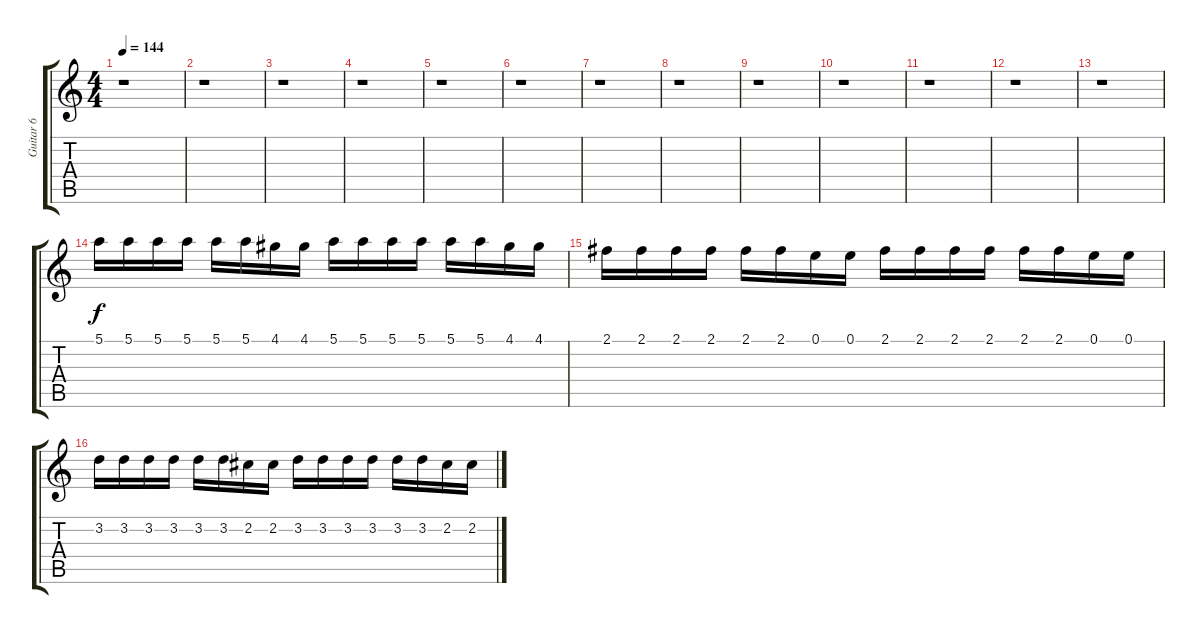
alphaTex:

\track ("Guitar 6" "Guitar 6") {instrument acousticguitarnylon}
\staff {score tabs}
\tuning (E4 B3 G3 D3 A2 E2) {hide}
\ts (4 4)
\tempo 144
\clef g2
\ks c
r.1{dy f} |
r.1 |
r.1 |
r.1 |
r.1 |
r.1 |
r.1 |
r.1 |
r.1 |
r.1 |
r.1 |
r.1 |
r.1 |
5.1.16 5.1.16 5.1.16 5.1.16 5.1.16 5.1.16 4.1.16 4.1.16 5.1.16 5.1.16 5.1.16 5.1.16 5.1.16 5.1.16 4.1.16 4.1.16 |
2.1.16 2.1.16 2.1.16 2.1.16 2.1.16 2.1.16 0.1.16 0.1.16 2.1.16 2.1.16 2.1.16 2.1.16 2.1.16 2.1.16 0.1.16 0.1.16 |
3.2.16 3.2.16 3.2.16 3.2.16 3.2.16 3.2.16 2.2.16 2.2.16 3.2.16 3.2.16 3.2.16 3.2.16 3.2.16 3.2.16 2.2.16 2.2.16
